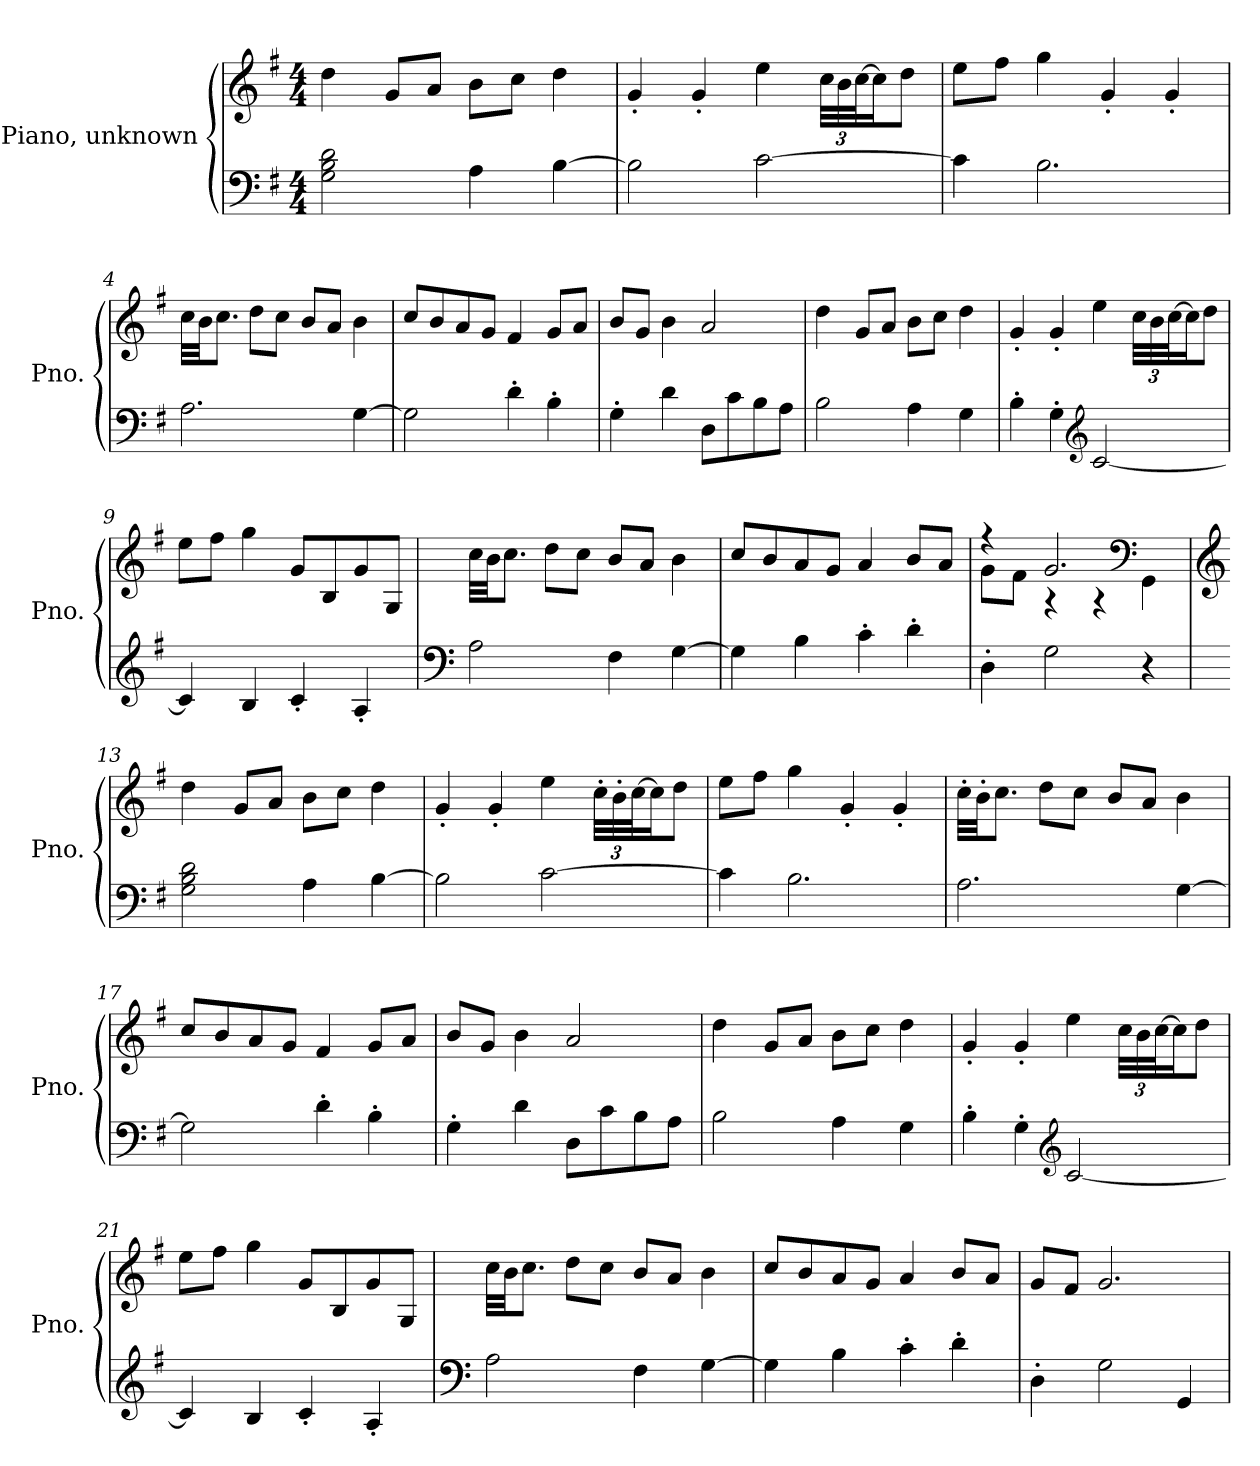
**kern	**kern
*part1	*part1
*staff2	*staff1
*I"Piano, unknown	*
*I'Pno.	*
*clefF4	*clefG2
*k[f#]	*k[f#]
*M4/4	*M4/4
*MM120	*MM120
=1	=1
2G\ 2B\ 2d\	4dd\
.	8g/L
.	8a/J
4A\	8b\L
.	8cc\J
[4B\	4dd\
=2	=2
2B\]	4g'/
.	4g'/
[2c\	4ee\
*	*Xbrackettup
.	48cc\LLL
.	48b\
.	[48cc\J
.	16cc\J]
.	8dd\J
=3	=3
4c\]	8ee\L
.	8ff#\J
2.B\	4gg\
.	4g'/
.	4g'/
=4	=4
2.A\	32cc\LLL
.	32b\JJ
.	8.cc\J
.	8dd\L
.	8cc\J
.	8b/L
.	8a/J
[4G\	4b\
=5	=5
2G\]	8cc/L
.	8b/
.	8a/
.	8g/J
4d'\	4f#/
4B'\	8g/L
.	8a/J
!!LO:LB:g=z
=6	=6
4G'\	8b/L
.	8g/J
4d\	4b\
8D\L	2a/
8c\	.
8B\	.
8A\J	.
=7	=7
2B\	4dd\
.	8g/L
.	8a/J
4A\	8b\L
.	8cc\J
4G\	4dd\
=8	=8
4B'\	4g'/
4G'\	4g'/
*clefG2	*
[2c/	4ee\
.	48cc\LLL
.	48b\
.	[48cc\J
.	16cc\J]
.	8dd\J
=9	=9
4c/]	8ee\L
.	8ff#\J
4B/	4gg\
4c'/	8g/L
.	8B/
4A'/	8g/
.	8G/J
=10	=10
*clefF4	*
2A\	32cc\LLL
.	32b\JJ
.	8.cc\J
.	8dd\L
.	8cc\J
4F#\	8b/L
.	8a/J
[4G\	4b\
!!LO:LB:g=z
=11	=11
4G\]	8cc/L
.	8b/
4B\	8a/
.	8g/J
4c'\	4a/
4d'\	8b/L
.	8a/J
=12	=12
*	*^
4D'\	4r	8g\L
.	.	8f#\J
2G\	2.g/	4r
.	.	4r
*	*clefF4	*
4r	.	4GG\
*	*v	*v
=13	=13
*	*clefG2
2G\ 2B\ 2d\	4dd\
.	8g/L
.	8a/J
4A\	8b\L
.	8cc\J
[4B\	4dd\
=14	=14
2B\]	4g'/
.	4g'/
[2c\	4ee\
.	48cc'\LLL
.	48b'\
.	[48cc\J
.	16cc\J]
.	8dd\J
=15	=15
4c\]	8ee\L
.	8ff#\J
2.B\	4gg\
.	4g'/
.	4g'/
!!LO:LB:g=z
=16	=16
2.A\	32cc'\LLL
.	32b'\JJ
.	8.cc\J
.	8dd\L
.	8cc\J
.	8b/L
.	8a/J
[4G\	4b\
=17	=17
2G\]	8cc/L
.	8b/
.	8a/
.	8g/J
4d'\	4f#/
4B'\	8g/L
.	8a/J
=18	=18
4G'\	8b/L
.	8g/J
4d\	4b\
8D\L	2a/
8c\	.
8B\	.
8A\J	.
=19	=19
2B\	4dd\
.	8g/L
.	8a/J
4A\	8b\L
.	8cc\J
4G\	4dd\
=20	=20
4B'\	4g'/
4G'\	4g'/
*clefG2	*
[2c/	4ee\
.	48cc\LLL
.	48b\
.	[48cc\J
.	16cc\J]
.	8dd\J
!!LO:LB:g=z
=21	=21
4c/]	8ee\L
.	8ff#\J
4B/	4gg\
4c'/	8g/L
.	8B/
4A'/	8g/
.	8G/J
=22	=22
*clefF4	*
2A\	32cc\LLL
.	32b\JJ
.	8.cc\J
.	8dd\L
.	8cc\J
4F#\	8b/L
.	8a/J
[4G\	4b\
=23	=23
4G\]	8cc/L
.	8b/
4B\	8a/
.	8g/J
4c'\	4a/
4d'\	8b/L
.	8a/J
=24	=24
4D'\	8g/L
.	8f#/J
2G\	2.g/
4GG/	.
=	=
*-	*-
